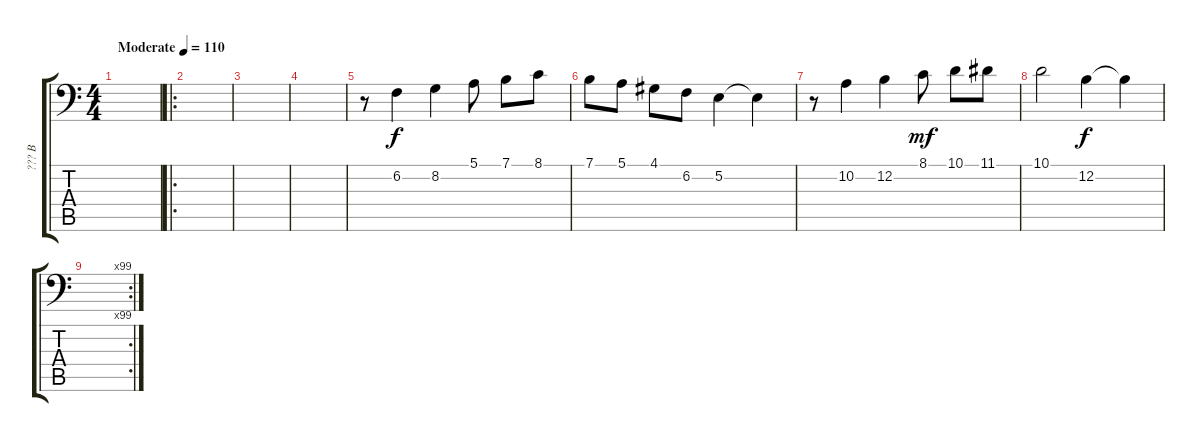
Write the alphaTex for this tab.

\track ("??? B" "??? B") {instrument telephonering}
\staff {score tabs}
\tuning (E3 B2 G2 D2 A1 E1) {hide}
\ts (4 4)
\tempo (110 "Moderate")
\clef f4
\ks c
|
\ro
|
|
|
r.8{volume 8} 6.2.4 8.2.4 5.1.8 7.1.8 8.1.8 |
7.1.8 5.1.8 4.1.8 6.2.8 5.2.4 5.2{t}.4{volume 2} |
r.8 10.2.4{volume 8} 12.2.4 8.1.8{dy mf} 10.1.8 11.1.8 |
10.1.2 12.2.4{dy f} 12.2{t}.4{volume 0} |
\rc 99
